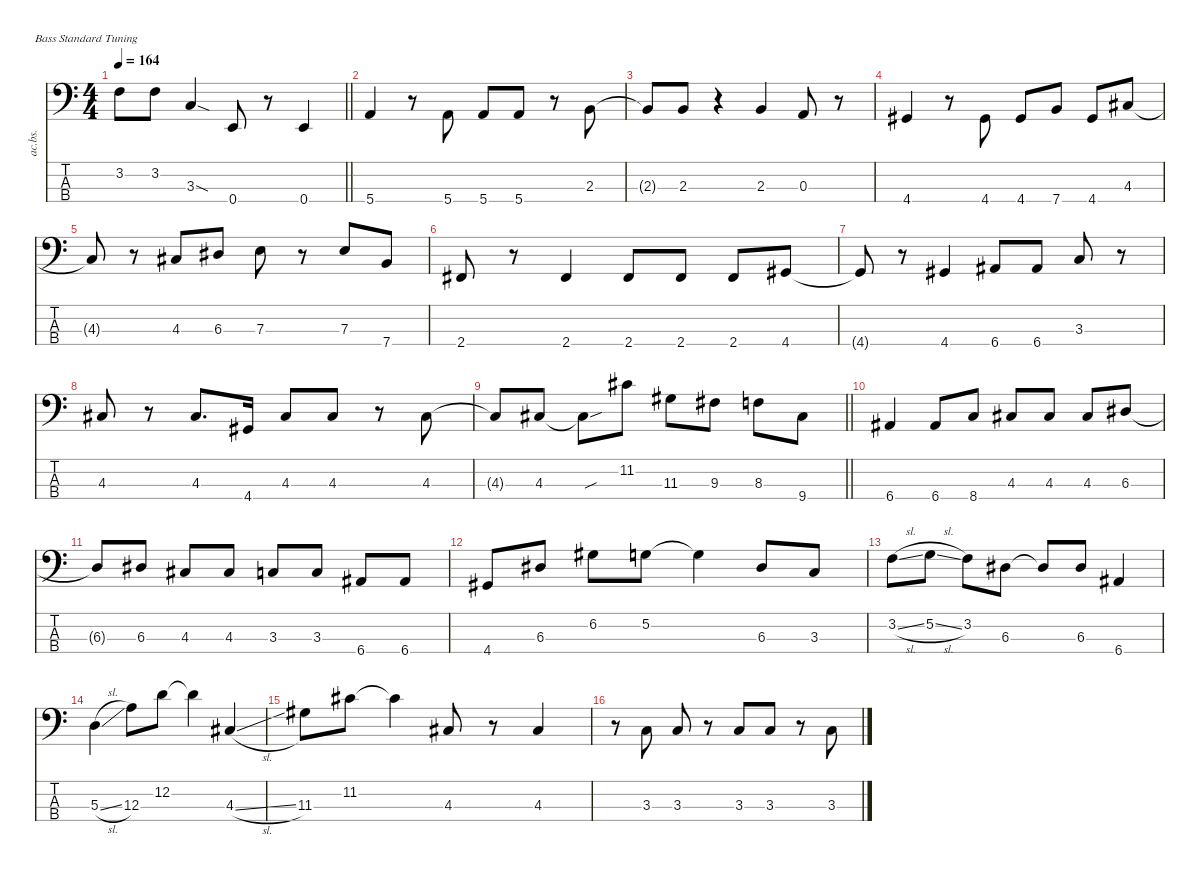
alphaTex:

\defaultSystemsLayout 4
\hideDynamics
\bracketExtendMode nobrackets
\track ("Acoustic Bass" "ac.bs.") {mute instrument acousticbass}
\staff {score tabs}
\tuning (G2 D2 A1 E1)
\ts (4 4)
\tempo 164
\clef f4
\barLineRight lightlight
\ks c
3.2{t}.8{dy mf beam Down} 3.2.8{beam Down} 3.3{sod}.4{beam Up} 0.4.8{beam Up} r.8{beam Down} 0.4.4{beam Up} |
5.4.4{beam Up} r.8{beam Down} 5.4.8{beam Up} 5.4.8{beam Up} 5.4.8{beam Up} r.8{beam Down} 2.3.8{beam Up} |
2.3{t}.8{beam Up} 2.3.8{beam Up} r.4{beam Down} 2.3.4{beam Up} 0.3.8{beam Up} r.8{beam Down} |
4.4{acc #}.4{beam Up} r.8{beam Down} 4.4{acc #}.8{beam Up} 4.4{acc #}.8{beam Up} 7.4.8{beam Up} 4.4{acc #}.8{beam Up} 4.3{acc #}.8{beam Up} |
4.3{t acc #}.8{beam Up} r.8{beam Down} 4.3{acc #}.8{beam Up} 6.3{acc #}.8{beam Up} 7.3.8{beam Down} r.8{beam Down} 7.3.8{beam Up} 7.4.8{beam Up} |
2.4{acc #}.8{beam Up} r.8{beam Down} 2.4{acc #}.4{beam Up} 2.4{acc #}.8{beam Up} 2.4{acc #}.8{beam Up} 2.4{acc #}.8{beam Up} 4.4{acc #}.8{beam Up} |
4.4{t acc #}.8{beam Up} r.8{beam Down} 4.4{acc #}.4{beam Up} 6.4{acc #}.8{beam Up} 6.4{acc #}.8{beam Up} 3.3.8{beam Up} r.8{beam Down} |
4.3{acc #}.8{beam Up} r.8{beam Down} 4.3{acc #}.8{d beam Up} 4.4{acc #}.16{beam Up} 4.3{acc #}.8{beam Up} 4.3{acc #}.8{beam Up} r.8{beam Down} 4.3{acc #}.8{beam Up} |
\barLineRight lightlight
4.3{t acc #}.8{beam Up} 4.3{acc #}.8{beam Up} 4.3{sou t acc #}.8{beam Down} 11.2{acc #}.8{beam Down} 11.3{acc #}.8{beam Down} 9.3{acc #}.8{beam Down} 8.3.8{beam Down} 9.4{acc #}.8{beam Down} |
6.4{acc #}.4{beam Up} 6.4{acc #}.8{beam Up} 8.4.8{beam Up} 4.3{acc #}.8{beam Up} 4.3{acc #}.8{beam Up} 4.3{acc #}.8{beam Up} 6.3{acc #}.8{beam Up} |
6.3{t acc #}.8{beam Up} 6.3{acc #}.8{beam Up} 4.3{acc #}.8{beam Up} 4.3{acc #}.8{beam Up} 3.3.8{beam Up} 3.3.8{beam Up} 6.4{acc #}.8{beam Up} 6.4{acc #}.8{beam Up} |
4.4{acc #}.8{beam Up} 6.3{acc #}.8{beam Up} 6.2{acc #}.8{beam Down} 5.2.8{beam Down} 5.2{t}.4{beam Down} 6.3{acc #}.8{beam Up} 3.3.8{beam Up} |
3.2{sl}.8{beam Down} 5.2{sl}.8{beam Down} 3.2.8{beam Down} 6.3{acc #}.8{beam Down} 6.3{t acc #}.8{beam Up} 6.3{acc #}.8{beam Up} 6.4{acc #}.4{beam Up} |
5.3{sl}.4{beam Down} 12.3.8{beam Down} 12.2.8{beam Down} 12.2{t}.4{beam Down} 4.3{sl acc #}.4{beam Up} |
11.3{acc #}.8{beam Down} 11.2{acc #}.8{beam Down} 11.2{t acc #}.4{beam Down} 4.3{acc #}.8{beam Up} r.8{beam Down} 4.3{acc #}.4{beam Up} |
r.8{beam Down} 3.3.8{beam Up} 3.3.8{beam Up} r.8{beam Down} 3.3.8{beam Up} 3.3.8{beam Up} r.8{beam Down} 3.3.8{beam Up}
